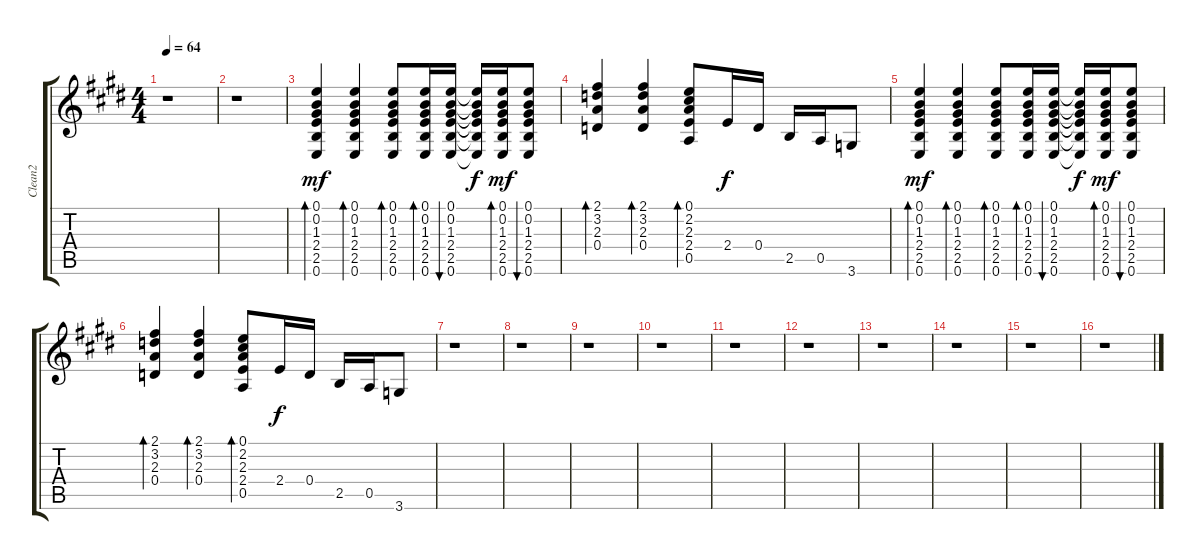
\track ("Clean2" "Clean2") {instrument electricguitarclean}
\staff {score tabs}
\tuning (E4 B3 G3 D3 A2 E2) {hide}
\ts (4 4)
\tempo 64
\clef g2
\ks e
r.1{dy f} |
r.1 |
(0.1 0.2 1.3 2.4 2.5 0.6).4{bd 60 dy mf} (0.1 0.2 1.3 2.4 2.5 0.6).4{bd 60} (0.1 0.2 1.3 2.4 2.5 0.6).8{bd 60} (0.1 0.2 1.3 2.4 2.5 0.6).16{bd 60} (0.1 0.2 1.3 2.4 2.5 0.6).16{bu 60} (0.1{t} 0.2{t} 1.3{t} 2.4{t} 2.5{t} 0.6{t}).16{dy f} (0.1 0.2 1.3 2.4 2.5 0.6).16{bd 60 dy mf} (0.1 0.2 1.3 2.4 2.5 0.6).8{bu 60} |
(2.1 3.2 2.3 0.4).4{bd 60} (2.1 3.2 2.3 0.4).4{bd 60} (0.1 2.2 2.3 2.4 0.5).8{bd 60} 2.4.16{dy f} 0.4.16 2.5.16 0.5.16 3.6.8 |
(0.1 0.2 1.3 2.4 2.5 0.6).4{bd 60 dy mf} (0.1 0.2 1.3 2.4 2.5 0.6).4{bd 60} (0.1 0.2 1.3 2.4 2.5 0.6).8{bd 60} (0.1 0.2 1.3 2.4 2.5 0.6).16{bd 60} (0.1 0.2 1.3 2.4 2.5 0.6).16{bu 60} (0.1{t} 0.2{t} 1.3{t} 2.4{t} 2.5{t} 0.6{t}).16{dy f} (0.1 0.2 1.3 2.4 2.5 0.6).16{bd 60 dy mf} (0.1 0.2 1.3 2.4 2.5 0.6).8{bu 60} |
(2.1 3.2 2.3 0.4).4{bd 60} (2.1 3.2 2.3 0.4).4{bd 60} (0.1 2.2 2.3 2.4 0.5).8{bd 60} 2.4.16{dy f} 0.4.16 2.5.16 0.5.16 3.6.8 |
r.1 |
r.1 |
r.1 |
r.1 |
r.1 |
r.1 |
r.1 |
r.1 |
r.1 |
r.1
